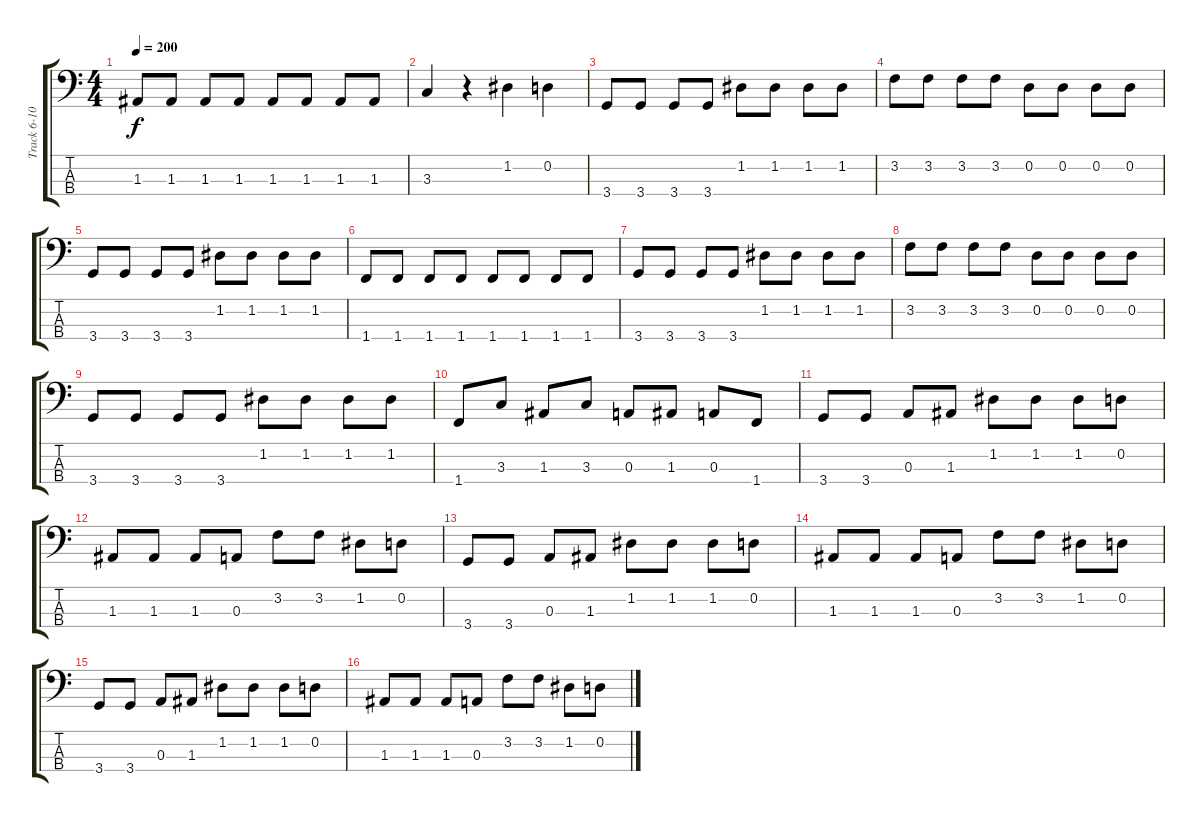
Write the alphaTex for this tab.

\track ("Track 6-10" "Track 6-10") {instrument electricbasspick}
\staff {score tabs}
\tuning (G2 D2 A1 E1) {hide}
\ts (4 4)
\tempo 200
\clef f4
\ks c
1.3.8{dy f} 1.3.8 1.3.8 1.3.8 1.3.8 1.3.8 1.3.8 1.3.8 |
3.3.4 r.4 1.2.4 0.2.4 |
3.4.8 3.4.8 3.4.8 3.4.8 1.2.8 1.2.8 1.2.8 1.2.8 |
3.2.8 3.2.8 3.2.8 3.2.8 0.2.8 0.2.8 0.2.8 0.2.8 |
3.4.8 3.4.8 3.4.8 3.4.8 1.2.8 1.2.8 1.2.8 1.2.8 |
1.4.8 1.4.8 1.4.8 1.4.8 1.4.8 1.4.8 1.4.8 1.4.8 |
3.4.8 3.4.8 3.4.8 3.4.8 1.2.8 1.2.8 1.2.8 1.2.8 |
3.2.8 3.2.8 3.2.8 3.2.8 0.2.8 0.2.8 0.2.8 0.2.8 |
3.4.8 3.4.8 3.4.8 3.4.8 1.2.8 1.2.8 1.2.8 1.2.8 |
1.4.8 3.3.8 1.3.8 3.3.8 0.3.8 1.3.8 0.3.8 1.4.8 |
3.4.8 3.4.8 0.3.8 1.3.8 1.2.8 1.2.8 1.2.8 0.2.8 |
1.3.8 1.3.8 1.3.8 0.3.8 3.2.8 3.2.8 1.2.8 0.2.8 |
3.4.8 3.4.8 0.3.8 1.3.8 1.2.8 1.2.8 1.2.8 0.2.8 |
1.3.8 1.3.8 1.3.8 0.3.8 3.2.8 3.2.8 1.2.8 0.2.8 |
3.4.8 3.4.8 0.3.8 1.3.8 1.2.8 1.2.8 1.2.8 0.2.8 |
1.3.8 1.3.8 1.3.8 0.3.8 3.2.8 3.2.8 1.2.8 0.2.8
